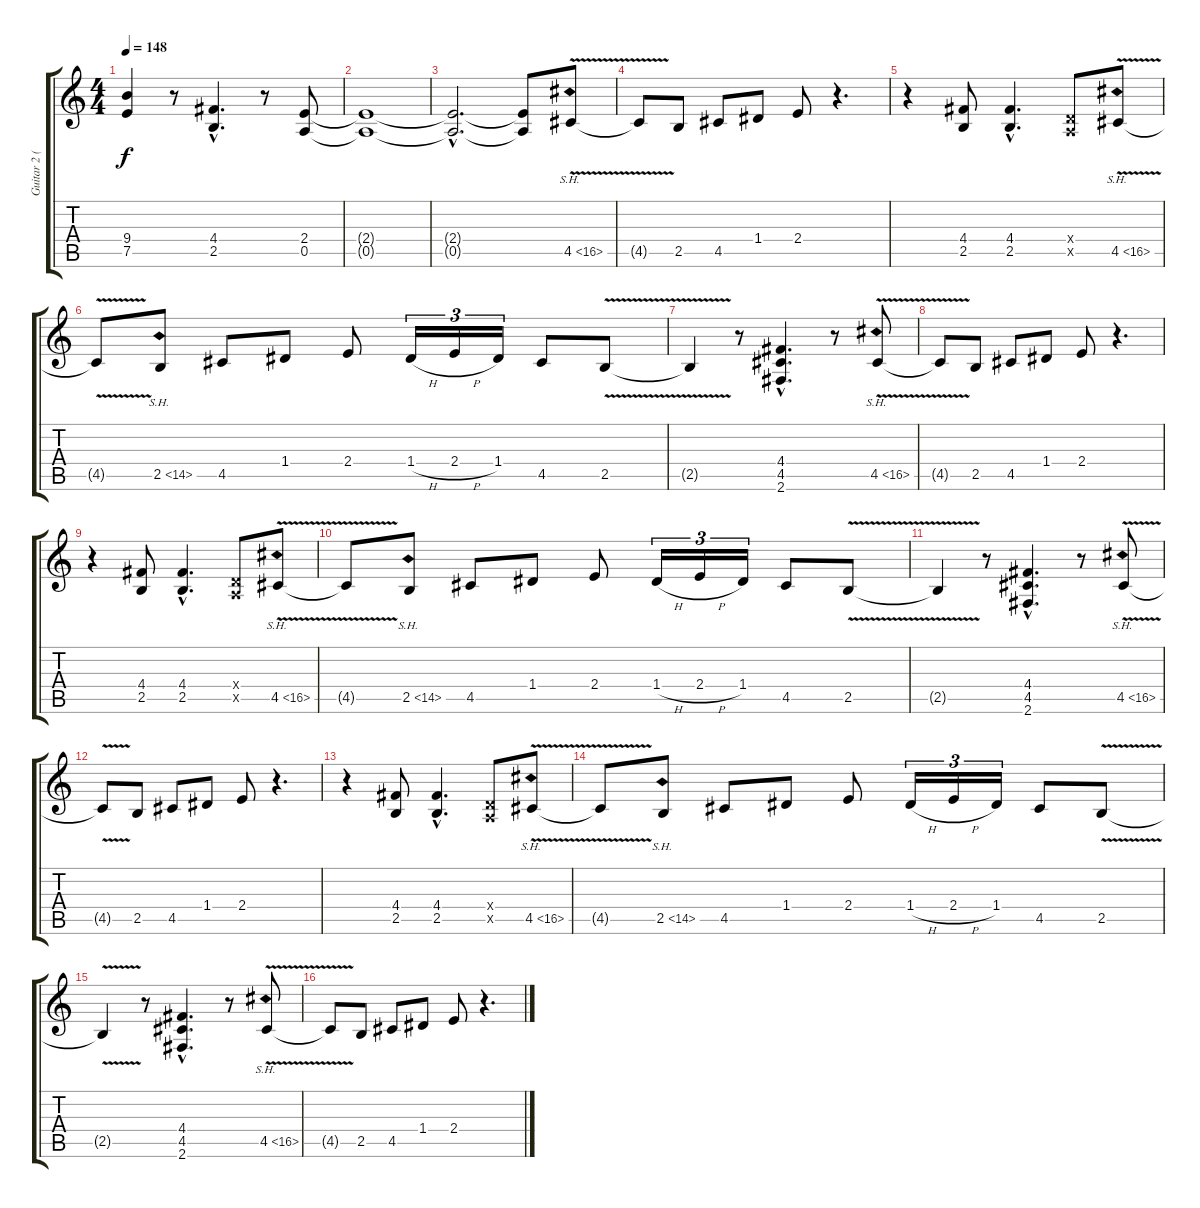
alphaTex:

\track ("Guitar 2 (Solo)" "Guitar 2 (") {instrument overdrivenguitar}
\staff {score tabs}
\tuning (E4 B3 G3 D3 A2 E2) {hide}
\ts (4 4)
\tempo 148
\clef g2
\ks c
(9.4{t} 7.5{t}).4{dy f} r.8 (4.4{hac} 2.5{hac}).4{d} r.8 (2.4 0.5).8 |
(2.4{t} 0.5{t}).1 |
(2.4{hac t} 0.5{hac t}).2{d} (2.4{t} 0.5{t}).8 4.5{sh 12 v}.8 |
4.5{t}.8 2.5.8 4.5.8 1.4.8 2.4.8 r.4{d} |
r.4 (4.4 2.5).8 (4.4{hac} 2.5{hac}).4{d} (0.4{x} 0.5{x}).8 4.5{sh 12 v}.8 |
4.5{t}.8 2.5{sh 12}.8 4.5.8 1.4.8 2.4.8 1.4{h}.16{tu (3 2)} 2.4{h}.16{tu (3 2)} 1.4.16{tu (3 2)} 4.5.8 2.5{v}.8 |
2.5{t}.4 r.8 (4.4{hac} 4.5{hac} 2.6{hac}).4{d} r.8 4.5{sh 12 v}.8 |
4.5{t}.8 2.5.8 4.5.8 1.4.8 2.4.8 r.4{d} |
r.4 (4.4 2.5).8 (4.4{hac} 2.5{hac}).4{d} (0.4{x} 0.5{x}).8 4.5{sh 12 v}.8 |
4.5{t}.8 2.5{sh 12}.8 4.5.8 1.4.8 2.4.8 1.4{h}.16{tu (3 2)} 2.4{h}.16{tu (3 2)} 1.4.16{tu (3 2)} 4.5.8 2.5{v}.8 |
2.5{t}.4 r.8 (4.4{hac} 4.5{hac} 2.6{hac}).4{d} r.8 4.5{sh 12 v}.8 |
4.5{t}.8 2.5.8 4.5.8 1.4.8 2.4.8 r.4{d} |
r.4 (4.4 2.5).8 (4.4{hac} 2.5{hac}).4{d} (0.4{x} 0.5{x}).8 4.5{sh 12 v}.8 |
4.5{t}.8 2.5{sh 12}.8 4.5.8 1.4.8 2.4.8 1.4{h}.16{tu (3 2)} 2.4{h}.16{tu (3 2)} 1.4.16{tu (3 2)} 4.5.8 2.5{v}.8 |
2.5{t}.4 r.8 (4.4{hac} 4.5{hac} 2.6{hac}).4{d} r.8 4.5{sh 12 v}.8 |
4.5{t}.8 2.5.8 4.5.8 1.4.8 2.4.8 r.4{d}
